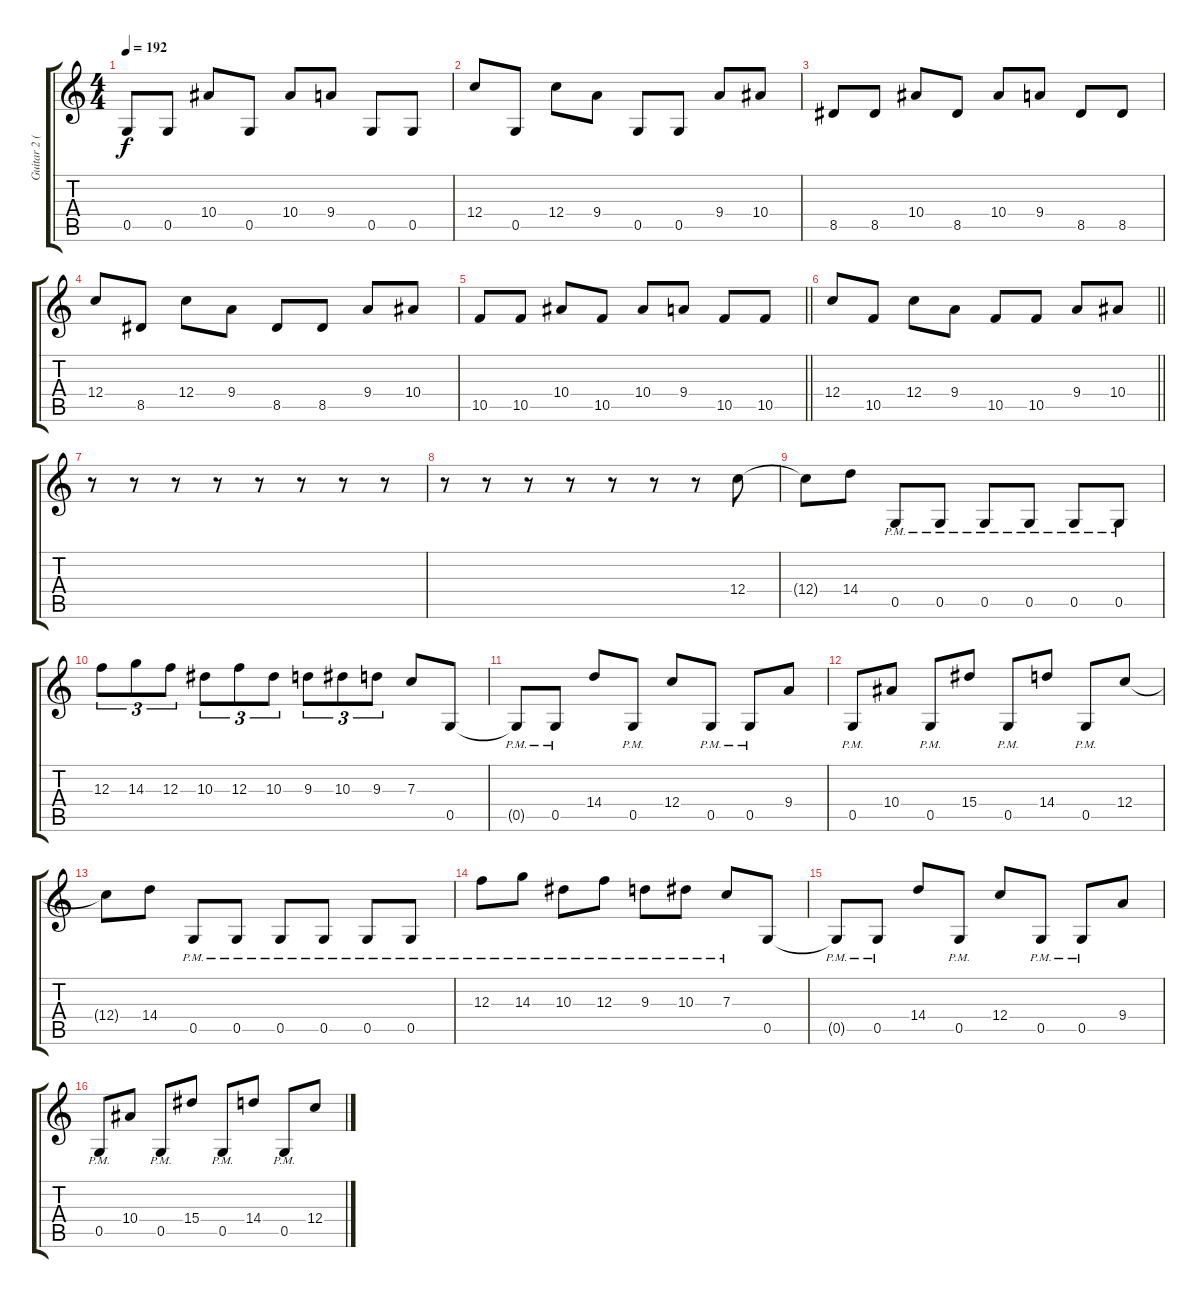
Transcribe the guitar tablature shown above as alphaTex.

\track ("Guitar 2 (Distorted- Padget)" "Guitar 2 (") {instrument distortionguitar}
\staff {score tabs}
\tuning (D4 A3 F3 C3 G2 C2) {hide}
\ts (4 4)
\tempo 192
\clef g2
\ks c
0.5.8{dy f} 0.5.8 10.4.8 0.5.8 10.4.8 9.4.8 0.5.8 0.5.8 |
12.4.8 0.5.8 12.4.8 9.4.8 0.5.8 0.5.8 9.4.8 10.4.8 |
8.5.8 8.5.8 10.4.8 8.5.8 10.4.8 9.4.8 8.5.8 8.5.8 |
12.4.8 8.5.8 12.4.8 9.4.8 8.5.8 8.5.8 9.4.8 10.4.8 |
\barLineRight lightlight
10.5.8 10.5.8 10.4.8 10.5.8 10.4.8 9.4.8 10.5.8 10.5.8 |
\barLineRight lightlight
12.4.8 10.5.8 12.4.8 9.4.8 10.5.8 10.5.8 9.4.8 10.4.8 |
r.8 r.8 r.8 r.8 r.8 r.8 r.8 r.8 |
r.8 r.8 r.8 r.8 r.8 r.8 r.8 12.4.8 |
12.4{t}.8 14.4.8 0.5{pm}.8 0.5{pm}.8 0.5{pm}.8 0.5{pm}.8 0.5{pm}.8 0.5{pm}.8 |
12.3.8{tu (3 2)} 14.3.8{tu (3 2)} 12.3.8{tu (3 2)} 10.3.8{tu (3 2)} 12.3.8{tu (3 2)} 10.3.8{tu (3 2)} 9.3.8{tu (3 2)} 10.3.8{tu (3 2)} 9.3.8{tu (3 2)} 7.3.8 0.5.8 |
0.5{pm t}.8 0.5{pm}.8 14.4.8 0.5{pm}.8 12.4.8 0.5{pm}.8 0.5{pm}.8 9.4.8 |
0.5{pm}.8 10.4.8 0.5{pm}.8 15.4.8 0.5{pm}.8 14.4.8 0.5{pm}.8 12.4.8 |
12.4{t}.8 14.4.8 0.5{pm}.8 0.5{pm}.8 0.5{pm}.8 0.5{pm}.8 0.5{pm}.8 0.5{pm}.8 |
12.3{pm}.8 14.3{pm}.8 10.3{pm}.8 12.3{pm}.8 9.3{pm}.8 10.3{pm}.8 7.3{pm}.8 0.5.8 |
0.5{pm t}.8 0.5{pm}.8 14.4.8 0.5{pm}.8 12.4.8 0.5{pm}.8 0.5{pm}.8 9.4.8 |
0.5{pm}.8 10.4.8 0.5{pm}.8 15.4.8 0.5{pm}.8 14.4.8 0.5{pm}.8 12.4.8
